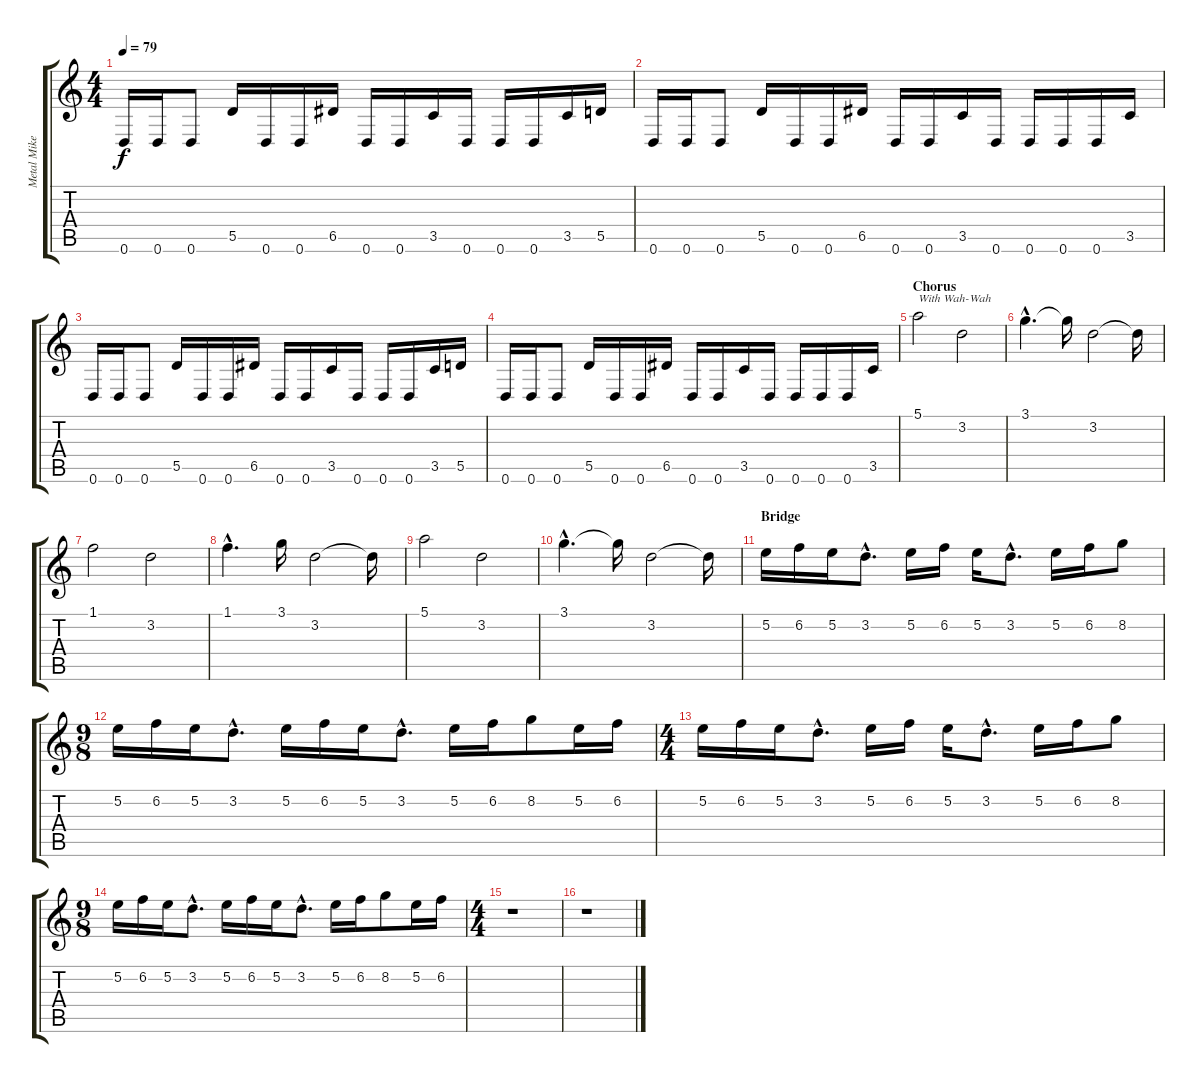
\track ("Metal Mike" "Metal Mike") {instrument distortionguitar}
\staff {score tabs}
\tuning (E4 B3 G3 D3 A2 D2) {hide}
\ts (4 4)
\tempo 79
\clef g2
\ks c
0.6.16{dy f volume 11} 0.6.16 0.6.8 5.5.16 0.6.16 0.6.16 6.5.16 0.6.16 0.6.16 3.5.16 0.6.16 0.6.16 0.6.16 3.5.16 5.5.16 |
0.6.16 0.6.16 0.6.8 5.5.16 0.6.16 0.6.16 6.5.16 0.6.16 0.6.16 3.5.16 0.6.16 0.6.16 0.6.16 0.6.16 3.5.16 |
0.6.16 0.6.16 0.6.8 5.5.16 0.6.16 0.6.16 6.5.16 0.6.16 0.6.16 3.5.16 0.6.16 0.6.16 0.6.16 3.5.16 5.5.16 |
0.6.16 0.6.16 0.6.8 5.5.16 0.6.16 0.6.16 6.5.16 0.6.16 0.6.16 3.5.16 0.6.16 0.6.16 0.6.16 0.6.16 3.5.16 |
\section ("" "Chorus")
5.1.2{txt "With Wah-Wah" volume 13 balance 0} 3.2.2 |
3.1{hac}.4{d} 3.1{t}.16 3.2.2 3.2{t}.16 |
1.1.2 3.2.2 |
1.1{hac}.4{d} 3.1.16 3.2.2 3.2{t}.16 |
5.1.2 3.2.2 |
3.1{hac}.4{d} 3.1{t}.16 3.2.2 3.2{t}.16 |
\section ("" "Bridge")
5.2.16{volume 14} 6.2.16 5.2.16 3.2{hac}.8{d} 5.2.16 6.2.16 5.2.16 3.2{hac}.8{d} 5.2.16 6.2.16 8.2.8 |
\ts (9 8)
5.2.16 6.2.16 5.2.16 3.2{hac}.8{d} 5.2.16 6.2.16 5.2.16 3.2{hac}.8{d} 5.2.16 6.2.16 8.2.8 5.2.16 6.2.16 |
\ts (4 4)
5.2.16 6.2.16 5.2.16 3.2{hac}.8{d} 5.2.16 6.2.16 5.2.16 3.2{hac}.8{d} 5.2.16 6.2.16 8.2.8 |
\ts (9 8)
5.2.16 6.2.16 5.2.16 3.2{hac}.8{d} 5.2.16 6.2.16 5.2.16 3.2{hac}.8{d} 5.2.16 6.2.16 8.2.8 5.2.16 6.2.16 |
\ts (4 4)
r.1 |
r.1
